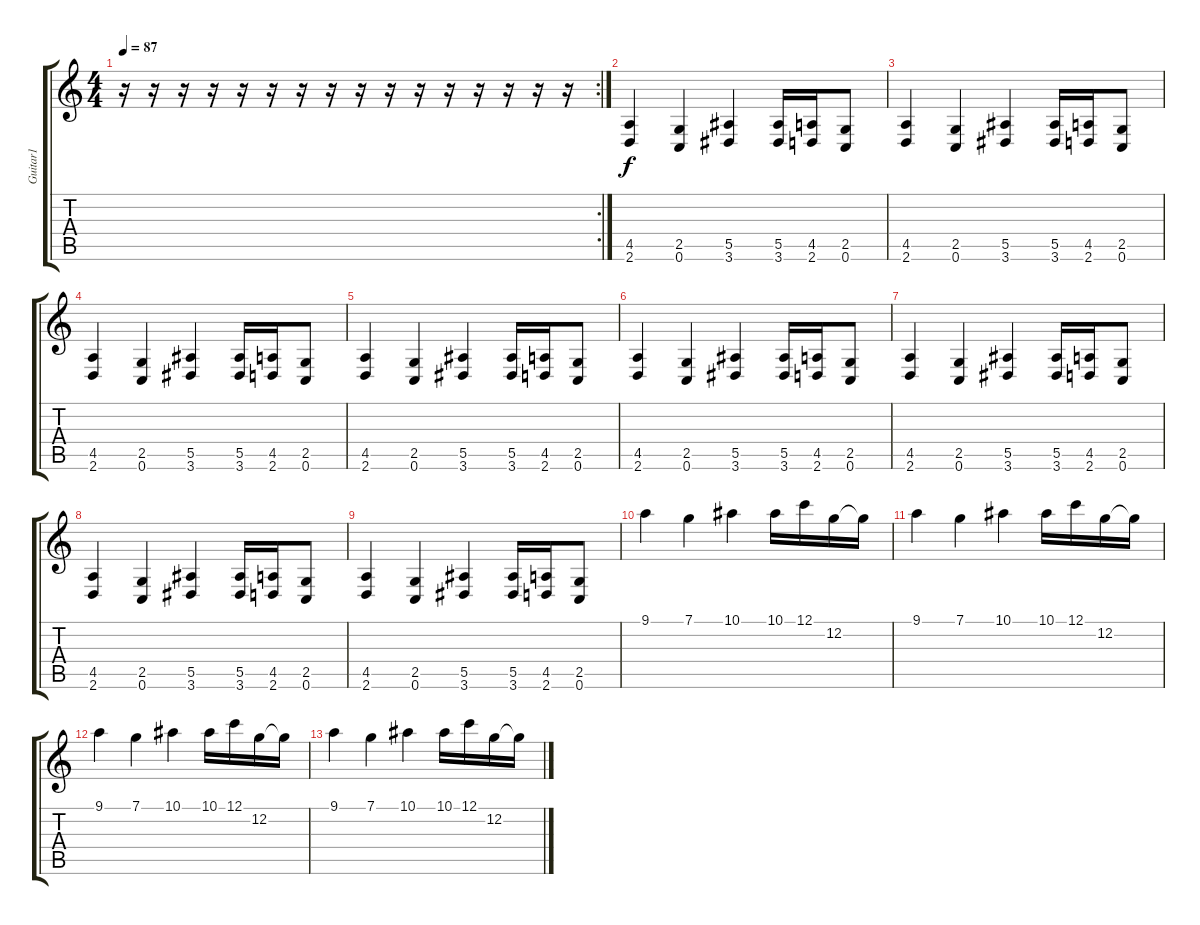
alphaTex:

\track ("Guitar1" "Guitar1") {instrument overdrivenguitar}
\staff {score tabs}
\tuning (C4 G3 Eb3 Bb2 F2 C2) {hide}
\rc 2
\ts (4 4)
\tempo 87
\clef g2
\ks c
r.16{dy f} r.16 r.16 r.16 r.16 r.16 r.16 r.16 r.16 r.16 r.16 r.16 r.16 r.16 r.16 r.16 |
(4.5 2.6).4{volume 16} (2.5 0.6).4 (5.5 3.6).4 (5.5 3.6).16 (4.5 2.6).16 (2.5 0.6).8 |
(4.5 2.6).4 (2.5 0.6).4 (5.5 3.6).4 (5.5 3.6).16 (4.5 2.6).16 (2.5 0.6).8 |
(4.5 2.6).4 (2.5 0.6).4 (5.5 3.6).4 (5.5 3.6).16 (4.5 2.6).16 (2.5 0.6).8 |
(4.5 2.6).4 (2.5 0.6).4 (5.5 3.6).4 (5.5 3.6).16 (4.5 2.6).16 (2.5 0.6).8 |
(4.5 2.6).4 (2.5 0.6).4 (5.5 3.6).4 (5.5 3.6).16 (4.5 2.6).16 (2.5 0.6).8 |
(4.5 2.6).4 (2.5 0.6).4 (5.5 3.6).4 (5.5 3.6).16 (4.5 2.6).16 (2.5 0.6).8 |
(4.5 2.6).4 (2.5 0.6).4 (5.5 3.6).4 (5.5 3.6).16 (4.5 2.6).16 (2.5 0.6).8 |
(4.5 2.6).4 (2.5 0.6).4 (5.5 3.6).4 (5.5 3.6).16 (4.5 2.6).16 (2.5 0.6).8 |
9.1.4{volume 12} 7.1.4 10.1.4 10.1.16 12.1.16 12.2.16 12.2{t}.16 |
9.1.4 7.1.4 10.1.4 10.1.16 12.1.16 12.2.16 12.2{t}.16 |
9.1.4 7.1.4 10.1.4 10.1.16 12.1.16 12.2.16 12.2{t}.16 |
9.1.4 7.1.4 10.1.4 10.1.16 12.1.16 12.2.16 12.2{t}.16
